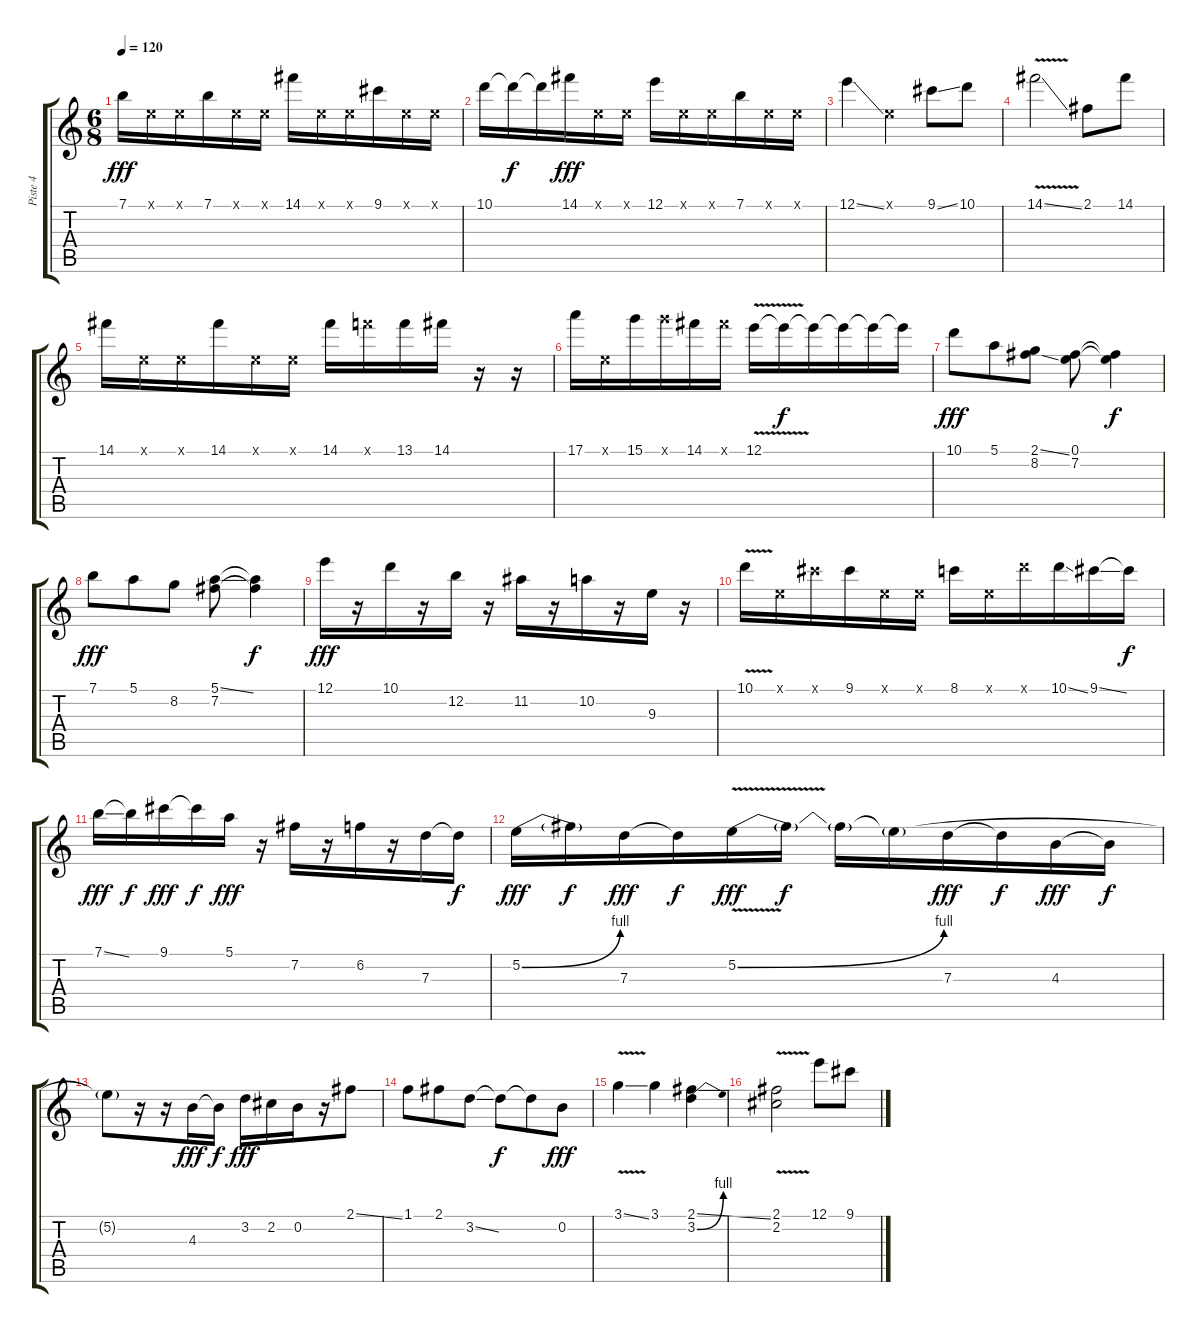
\track ("Piste 4" "Piste 4") {instrument distortionguitar}
\staff {score tabs}
\tuning (E4 B3 G3 D3 A2 E2) {hide}
\ts (6 8)
\tempo 120
\clef g2
\ks c
7.1.16{dy fff} 0.1{x}.16 0.1{x}.16 7.1.16 0.1{x}.16 0.1{x}.16 14.1.16 0.1{x}.16 0.1{x}.16 9.1.16 0.1{x}.16 0.1{x}.16 |
10.1.16 10.1{t}.16{dy f} 10.1{t}.16 14.1.16{dy fff} 0.1{x}.16 0.1{x}.16 12.1.16 0.1{x}.16 0.1{x}.16 7.1.16 0.1{x}.16 0.1{x}.16 |
12.1{ss}.4 0.1{x}.4 9.1{ss}.8 10.1.8 |
14.1{v ss}.2 2.1.8 14.1.8 |
14.1.16 0.1{x}.16 0.1{x}.16 14.1.16 0.1{x}.16 0.1{x}.16 14.1.16 13.1{x}.16 13.1.16 14.1.16 r.16 r.16 |
17.1.16 0.1{x}.16 15.1.16 15.1{x}.16 14.1.16 14.1{x}.16 12.1{v}.16 12.1{t}.16{dy f} 12.1{t}.16 12.1{t}.16 12.1{t}.16 12.1{t}.16 |
10.1.8{dy fff} 5.1.8 (2.1{ss} 8.2).8 (0.1 7.2).8 (0.1{t} 7.2{t}).4{dy f} |
7.1.8{dy fff} 5.1.8 8.2.8 (5.1{ss} 7.2).8 (5.1{t} 7.2{t}).4{dy f} |
12.1.16{dy fff} r.16 10.1.16 r.16 12.2.16 r.16 11.2.16 r.16 10.2.16 r.16 9.3.16 r.16 |
10.1{v}.16 0.1{x}.16 9.1{x}.16 9.1.16 0.1{x}.16 0.1{x}.16 8.1.16 0.1{x}.16 10.1{x}.16 10.1{ss}.16 9.1{ss}.16 9.1{t}.16{dy f} |
7.1{ss}.16{dy fff} 7.1{t}.16{dy f} 9.1.16{dy fff} 9.1{t}.16{dy f} 5.1.16{dy fff} r.16 7.2.16 r.16 6.2.16 r.16 7.3.16 7.3{t}.16{dy f} |
5.2{be (bend 0 0 60 4)}.16{dy fff} 5.2{t}.16{dy f} 7.3.16{dy fff} 7.3{t}.16{dy f} 5.2{be (bend 0 0 60 4) v}.16{dy fff} 5.2{t}.16{dy f} 5.2{t}.16 5.2{t}.16 7.3.16{dy fff} 7.3{t}.16{dy f} 4.3.16{dy fff} 4.3{t}.16{dy f} |
5.2{t}.8 r.16 r.16 4.3.16{dy fff} 4.3{t}.16{dy f} 3.2.16{dy fff} 2.2.16 0.2.16 r.16 2.1{ss}.8 |
1.1.8 2.1.8 3.2{ss}.8 3.2{t}.8{dy f} 3.2{t}.8 0.2.8{dy fff} |
3.1{v ss}.4 3.1.4 (2.1{ss} 3.2{be (bend 0 0 60 4)}).4 |
(2.1{v} 2.2{v}).2 12.1.8 9.1.8
